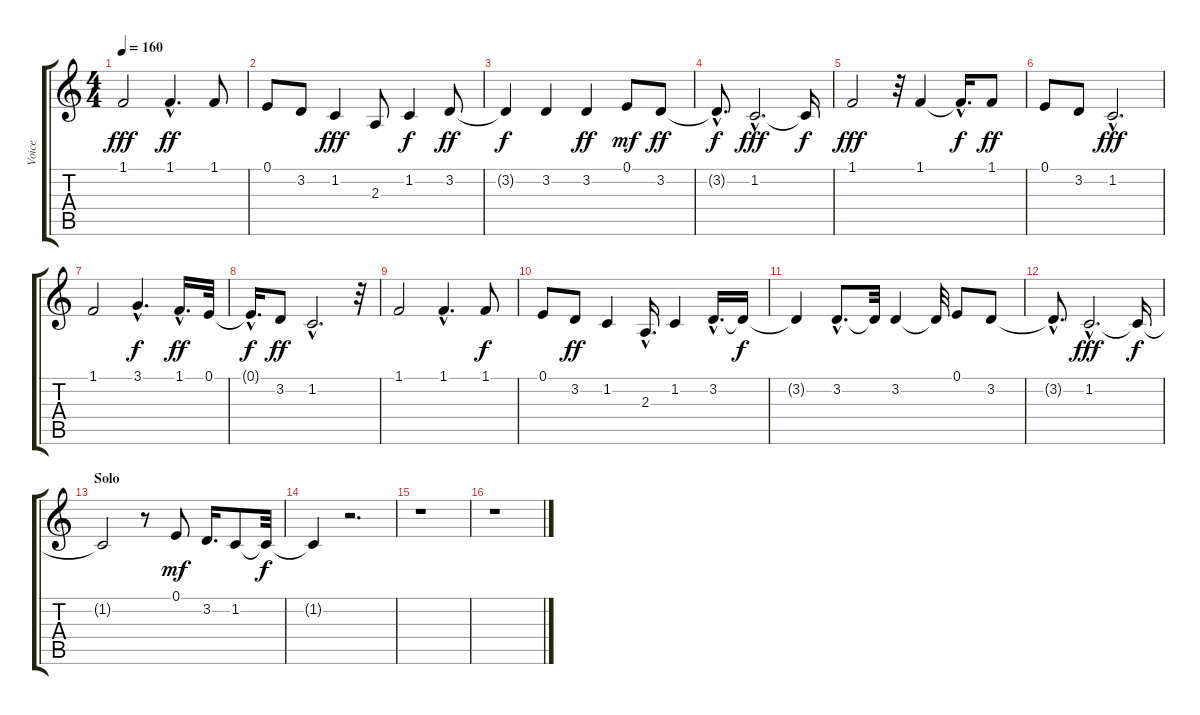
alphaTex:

\track ("Voice" "Voice") {instrument clarinet}
\staff {score tabs}
\tuning (E4 B3 G3 D3 A2 E2) {hide}
\ts (4 4)
\tempo 160
\clef g2
\ks c
1.1.2{dy fff} 1.1{hac}.4{d dy ff} 1.1.8 |
0.1.8 3.2.8 1.2.4{dy fff} 2.3.8 1.2.4{dy f} 3.2.8{dy ff} |
3.2{t}.4{dy f} 3.2.4 3.2.4{dy ff} 0.1.8{dy mf} 3.2.8{dy ff} |
3.2{hac t}.8{d dy f} 1.2{hac}.2{d dy fff} 1.2{t}.16{dy f} |
1.1.2{dy fff} r.32 1.1.4 1.1{hac t}.16{d dy f} 1.1.8{dy ff} |
0.1.8 3.2.8 1.2{hac}.2{d dy fff} |
1.1.2 3.1{hac}.4{d dy f} 1.1{hac}.16{d dy ff} 0.1.32 |
0.1{hac t}.16{d dy f} 3.2.8{dy ff} 1.2{hac}.2{d} r.32 |
1.1.2 1.1{hac}.4{d} 1.1.8{dy f} |
0.1.8 3.2.8{dy ff} 1.2.4 2.3{hac}.16{d} 1.2.4 3.2{hac}.16{d} 3.2{t}.16{dy f} |
3.2{t}.4 3.2{hac}.8{d} 3.2{t}.32 3.2.4 3.2{t}.32 0.1.8 3.2.8 |
3.2{hac t}.8{d} 1.2{hac}.2{d dy fff} 1.2{t}.16{dy f} |
\section ("" "Solo")
1.2{t}.2 r.8 0.1.8{dy mf} 3.2.16{d} 1.2.8 1.2{t}.32{dy f} |
1.2{t}.4 r.2{d} |
r.1 |
r.1
